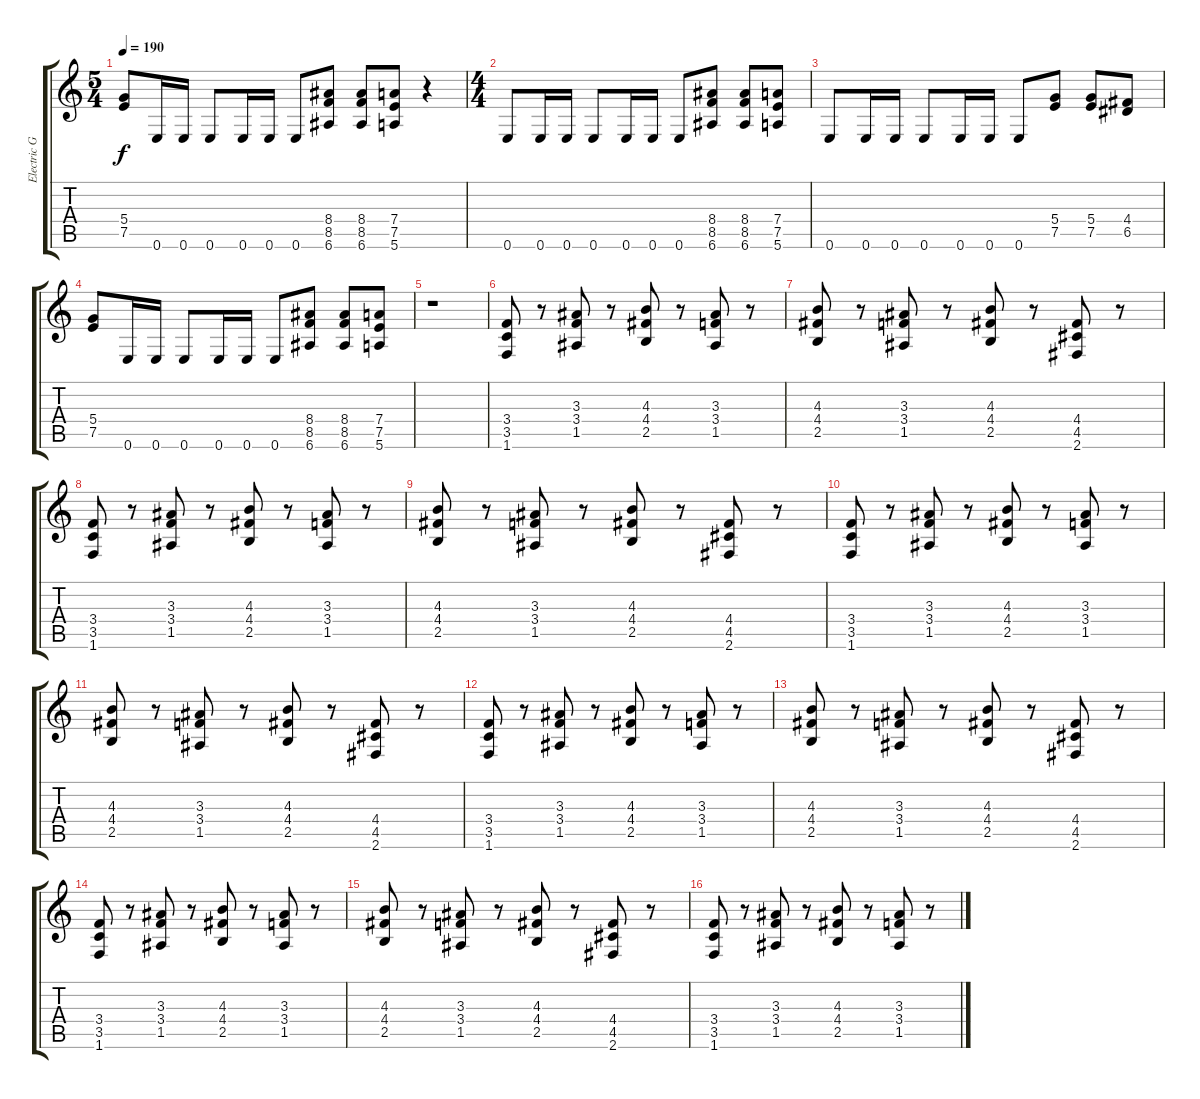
\track ("Electric Guitar 2" "Electric G") {instrument overdrivenguitar}
\staff {score tabs}
\tuning (E4 B3 G3 D3 A2 E2) {hide}
\ts (5 4)
\tempo 190
\clef g2
\ks c
(5.4 7.5).8{dy f} 0.6.16 0.6.16 0.6.8 0.6.16 0.6.16 0.6.8 (8.4 8.5 6.6).8 (8.4 8.5 6.6).8 (7.4 7.5 5.6).8 r.4 |
\ts (4 4)
0.6.8 0.6.16 0.6.16 0.6.8 0.6.16 0.6.16 0.6.8 (8.4 8.5 6.6).8 (8.4 8.5 6.6).8 (7.4 7.5 5.6).8 |
0.6.8 0.6.16 0.6.16 0.6.8 0.6.16 0.6.16 0.6.8 (5.4 7.5).8 (5.4 7.5).8 (4.4 6.5).8 |
(5.4 7.5).8 0.6.16 0.6.16 0.6.8 0.6.16 0.6.16 0.6.8 (8.4 8.5 6.6).8 (8.4 8.5 6.6).8 (7.4 7.5 5.6).8 |
r.1 |
(3.4 3.5 1.6).8 r.8 (3.3 3.4 1.5).8 r.8 (4.3 4.4 2.5).8 r.8 (3.3 3.4 1.5).8 r.8 |
(4.3 4.4 2.5).8 r.8 (3.3 3.4 1.5).8 r.8 (4.3 4.4 2.5).8 r.8 (4.4 4.5 2.6).8 r.8 |
(3.4 3.5 1.6).8 r.8 (3.3 3.4 1.5).8 r.8 (4.3 4.4 2.5).8 r.8 (3.3 3.4 1.5).8 r.8 |
(4.3 4.4 2.5).8 r.8 (3.3 3.4 1.5).8 r.8 (4.3 4.4 2.5).8 r.8 (4.4 4.5 2.6).8 r.8 |
(3.4 3.5 1.6).8 r.8 (3.3 3.4 1.5).8 r.8 (4.3 4.4 2.5).8 r.8 (3.3 3.4 1.5).8 r.8 |
(4.3 4.4 2.5).8 r.8 (3.3 3.4 1.5).8 r.8 (4.3 4.4 2.5).8 r.8 (4.4 4.5 2.6).8 r.8 |
(3.4 3.5 1.6).8 r.8 (3.3 3.4 1.5).8 r.8 (4.3 4.4 2.5).8 r.8 (3.3 3.4 1.5).8 r.8 |
(4.3 4.4 2.5).8 r.8 (3.3 3.4 1.5).8 r.8 (4.3 4.4 2.5).8 r.8 (4.4 4.5 2.6).8 r.8 |
(3.4 3.5 1.6).8 r.8 (3.3 3.4 1.5).8 r.8 (4.3 4.4 2.5).8 r.8 (3.3 3.4 1.5).8 r.8 |
(4.3 4.4 2.5).8 r.8 (3.3 3.4 1.5).8 r.8 (4.3 4.4 2.5).8 r.8 (4.4 4.5 2.6).8 r.8 |
(3.4 3.5 1.6).8 r.8 (3.3 3.4 1.5).8 r.8 (4.3 4.4 2.5).8 r.8 (3.3 3.4 1.5).8 r.8
